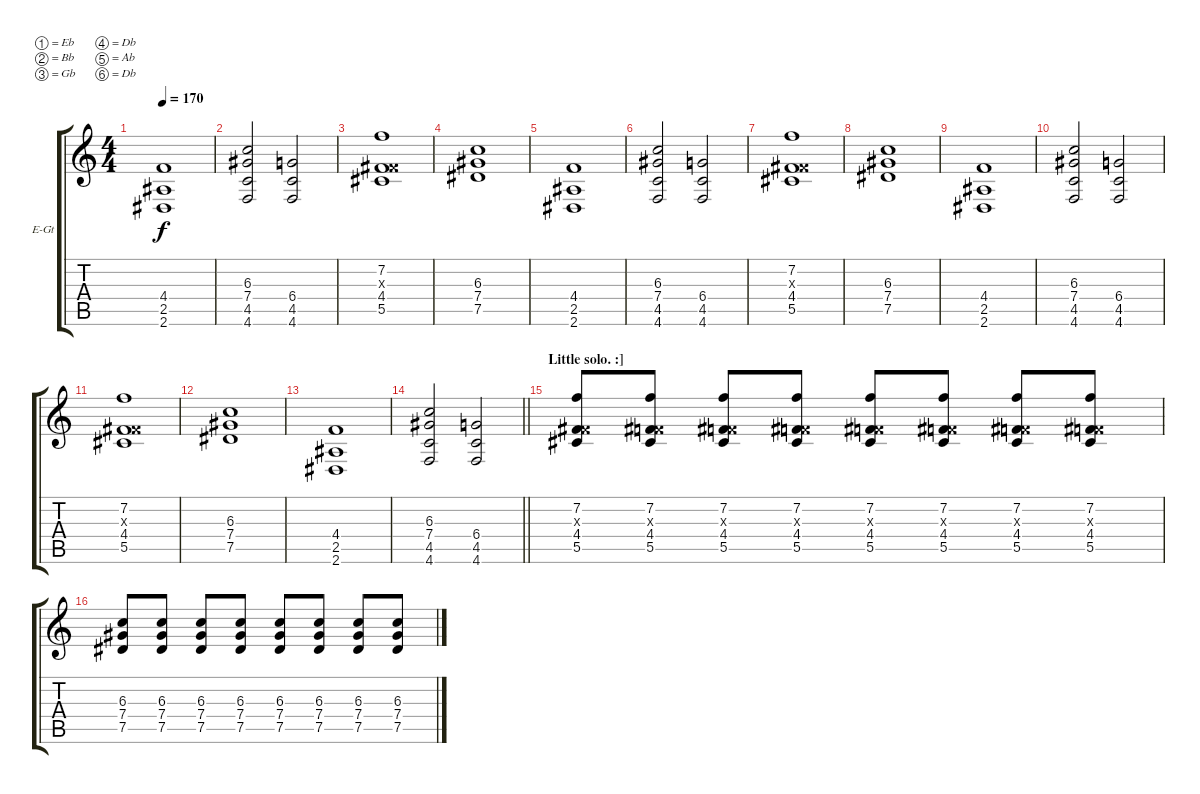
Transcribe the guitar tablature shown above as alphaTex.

\bracketExtendMode groupsimilarinstruments
\firstSystemTrackNameOrientation horizontal
\otherSystemsTrackNameOrientation horizontal
\track ("Lead" "E-Gt") {mute instrument overdrivenguitar}
\staff {score tabs}
\tuning (Eb4 Bb3 Gb3 Db3 Ab2 Db2)
\ts (4 4)
\tempo 170
\clef g2
\ks c
(2.6 2.5 4.4).1{dy f} |
(4.6 4.5 7.4 6.3).2 (4.6 4.5 6.4).2 |
(5.5 4.4 7.2 0.3{x}).1 |
(7.5 7.4 6.3).1 |
(2.6 2.5 4.4).1 |
(4.6 4.5 7.4 6.3).2 (4.6 4.5 6.4).2 |
(5.5 4.4 7.2 0.3{x}).1 |
(7.5 7.4 6.3).1 |
(2.6 2.5 4.4).1 |
(4.6 4.5 7.4 6.3).2 (4.6 4.5 6.4).2 |
(5.5 4.4 7.2 0.3{x}).1 |
(7.5 7.4 6.3).1 |
(2.6 2.5 4.4).1 |
\barLineRight lightlight
(4.6 4.5 7.4 6.3).2 (4.6 4.5 6.4).2 |
\section ("" "Little solo. :]")
(4.4 5.5 0.3{x} 7.2).8 (4.4 5.5 0.3{x} 7.2).8 (4.4 5.5 0.3{x} 7.2).8 (4.4 5.5 0.3{x} 7.2).8 (4.4 5.5 0.3{x} 7.2).8 (4.4 5.5 0.3{x} 7.2).8 (4.4 5.5 0.3{x} 7.2).8 (4.4 5.5 0.3{x} 7.2).8 |
(7.4 7.5 6.3).8 (7.4 7.5 6.3).8 (7.4 7.5 6.3).8 (7.4 7.5 6.3).8 (7.4 7.5 6.3).8 (7.4 7.5 6.3).8 (7.4 7.5 6.3).8 (7.4 7.5 6.3).8
